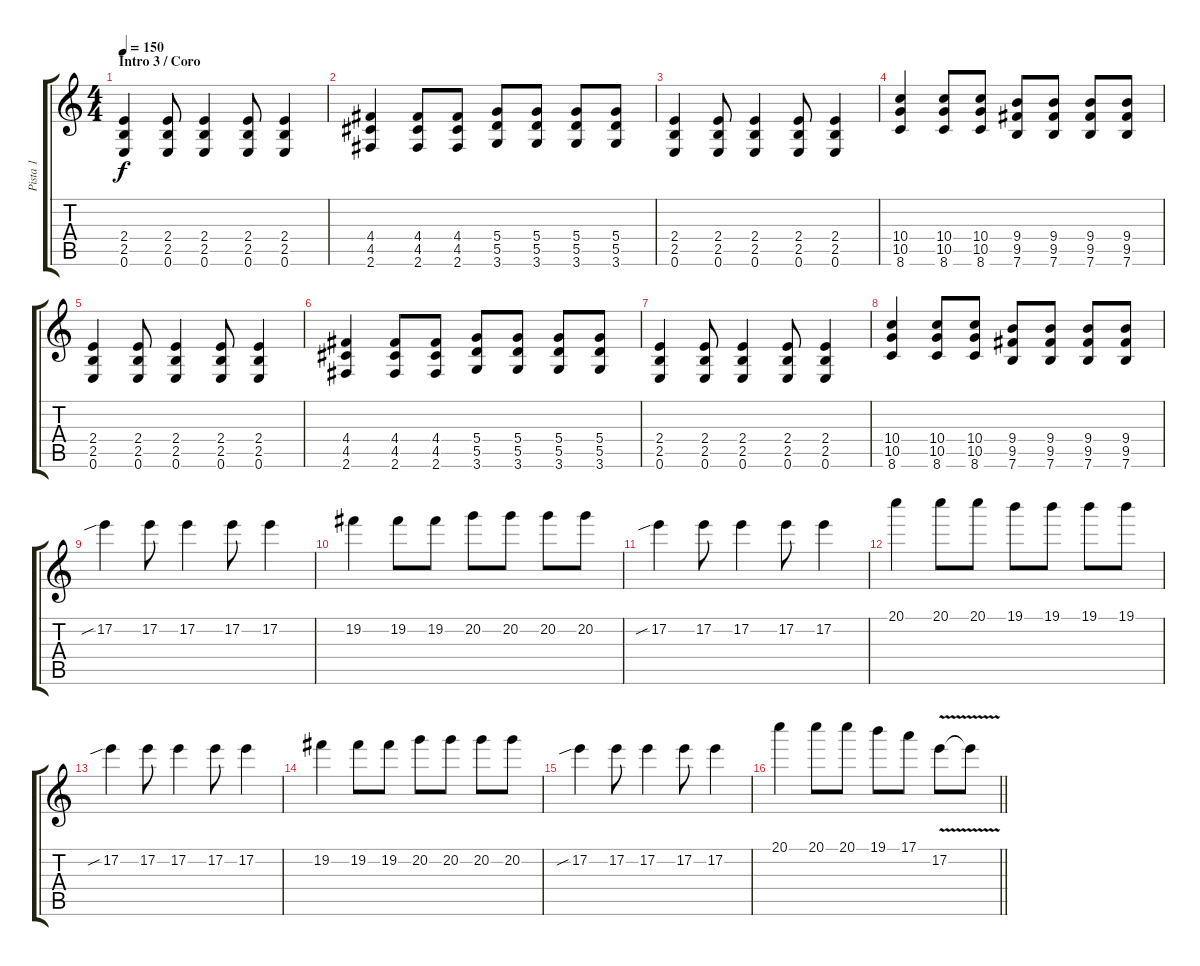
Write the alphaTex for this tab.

\track ("Pista 1" "Pista 1") {instrument distortionguitar}
\staff {score tabs}
\tuning (E4 B3 G3 D3 A2 E2) {hide}
\ts (4 4)
\section ("" "Intro 3 / Coro")
\tempo 150
\clef g2
\ks c
(2.4 2.5 0.6).4{dy f} (2.4 2.5 0.6).8 (2.4 2.5 0.6).4 (2.4 2.5 0.6).8 (2.4 2.5 0.6).4 |
(4.4 4.5 2.6).4 (4.4 4.5 2.6).8 (4.4 4.5 2.6).8 (5.4 5.5 3.6).8 (5.4 5.5 3.6).8 (5.4 5.5 3.6).8 (5.4 5.5 3.6).8 |
(2.4 2.5 0.6).4 (2.4 2.5 0.6).8 (2.4 2.5 0.6).4 (2.4 2.5 0.6).8 (2.4 2.5 0.6).4 |
(10.4 10.5 8.6).4 (10.4 10.5 8.6).8 (10.4 10.5 8.6).8 (9.4 9.5 7.6).8 (9.4 9.5 7.6).8 (9.4 9.5 7.6).8 (9.4 9.5 7.6).8 |
(2.4 2.5 0.6).4 (2.4 2.5 0.6).8 (2.4 2.5 0.6).4 (2.4 2.5 0.6).8 (2.4 2.5 0.6).4 |
(4.4 4.5 2.6).4 (4.4 4.5 2.6).8 (4.4 4.5 2.6).8 (5.4 5.5 3.6).8 (5.4 5.5 3.6).8 (5.4 5.5 3.6).8 (5.4 5.5 3.6).8 |
(2.4 2.5 0.6).4 (2.4 2.5 0.6).8 (2.4 2.5 0.6).4 (2.4 2.5 0.6).8 (2.4 2.5 0.6).4 |
(10.4 10.5 8.6).4 (10.4 10.5 8.6).8 (10.4 10.5 8.6).8 (9.4 9.5 7.6).8 (9.4 9.5 7.6).8 (9.4 9.5 7.6).8 (9.4 9.5 7.6).8 |
17.2{sib}.4 17.2.8 17.2.4 17.2.8 17.2.4 |
19.2.4 19.2.8 19.2.8 20.2.8 20.2.8 20.2.8 20.2.8 |
17.2{sib}.4 17.2.8 17.2.4 17.2.8 17.2.4 |
20.1.4 20.1.8 20.1.8 19.1.8 19.1.8 19.1.8 19.1.8 |
17.2{sib}.4 17.2.8 17.2.4 17.2.8 17.2.4 |
19.2.4 19.2.8 19.2.8 20.2.8 20.2.8 20.2.8 20.2.8 |
17.2{sib}.4 17.2.8 17.2.4 17.2.8 17.2.4 |
\barLineRight lightlight
20.1.4 20.1.8 20.1.8 19.1.8 17.1.8 17.2{v}.8 17.2{t}.8
